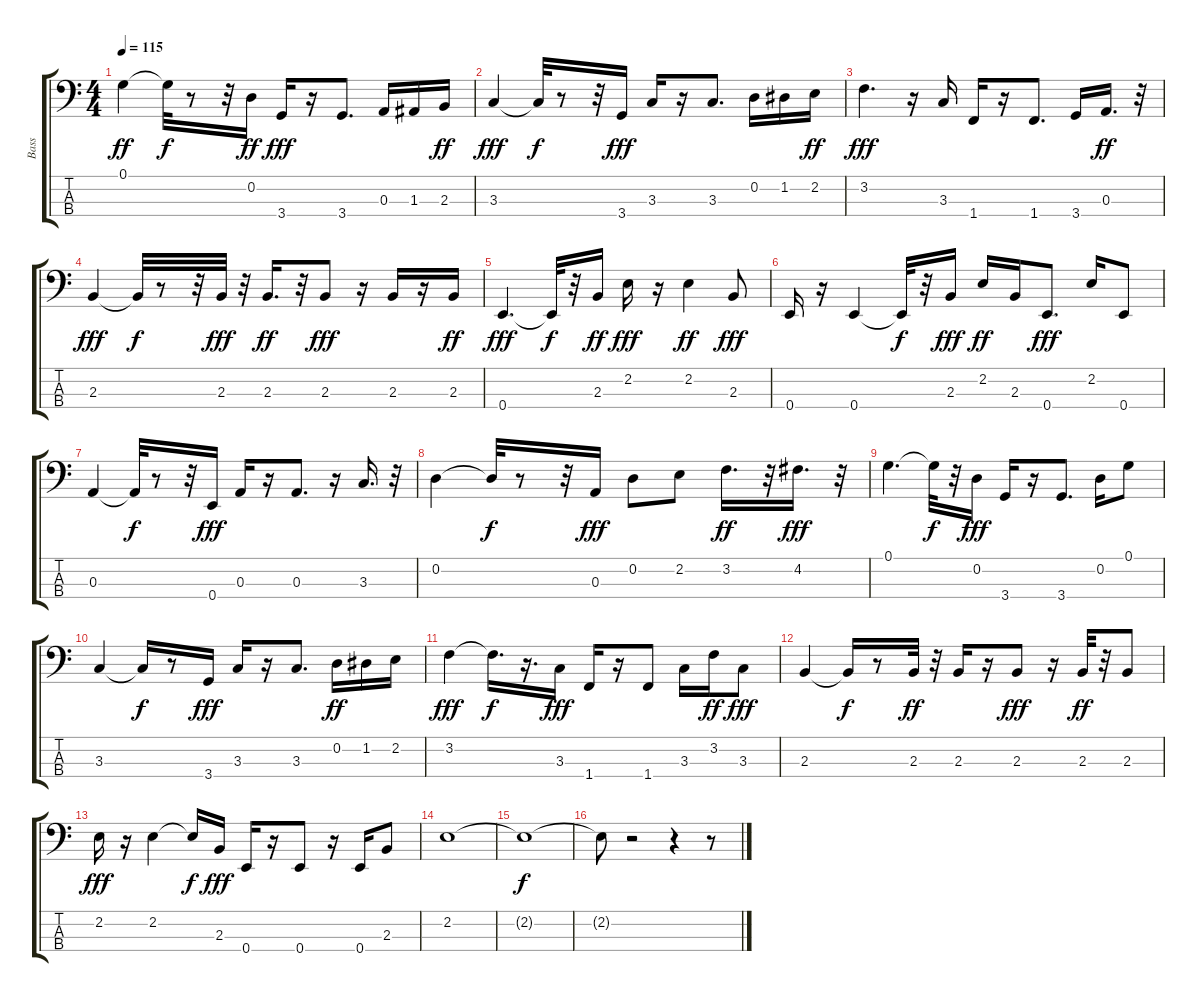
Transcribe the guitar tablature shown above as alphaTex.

\track ("Bass" "Bass") {instrument electricbasspick}
\staff {score tabs}
\tuning (G2 D2 A1 E1) {hide}
\ts (4 4)
\tempo 115
\clef f4
\ks c
0.1.4{dy ff} 0.1{t}.32{dy f} r.8 r.32 0.2.16{dy ff} 3.4.16{dy fff} r.16 3.4.8{d} 0.3.16 1.3.16 2.3.16{dy ff} |
3.3.4{dy fff} 3.3{t}.32{dy f} r.8 r.32 3.4.16{dy fff} 3.3.16 r.16 3.3.8{d} 0.2.16 1.2.16 2.2.16{dy ff} |
3.2.4{d dy fff} r.16 3.3.16 1.4.16 r.16 1.4.8{d} 3.4.16 0.3.16{d dy ff} r.32 |
2.3.4{dy fff} 2.3{t}.32{dy f} r.8 r.32 2.3.32{dy fff} r.32 2.3.16{d dy ff} r.32 2.3.8{dy fff} r.16 2.3.16 r.16 2.3.16{dy ff} |
0.4.4{d dy fff} 0.4{t}.32{dy f} r.32 2.3.16{dy ff} 2.2.16{dy fff} r.16 2.2.4{dy ff} 2.3.8{dy fff} |
0.4.16 r.16 0.4.4 0.4{t}.32{dy f} r.32 2.3.16{dy fff} 2.2.16{dy ff} 2.3.16 0.4.8{d dy fff} 2.2.16 0.4.8 |
0.3.4 0.3{t}.32{dy f} r.8 r.32 0.4.16{dy fff} 0.3.16 r.16 0.3.8{d} r.16 3.3.16{d} r.32 |
0.2.4 0.2{t}.32{dy f} r.8 r.32 0.3.16{dy fff} 0.2.8 2.2.8 3.2.16{d dy ff} r.32 4.2.16{d dy fff} r.32 |
0.1.4{d} 0.1{t}.32{dy f} r.32 0.2.16{dy fff} 3.4.16 r.16 3.4.8{d} 0.2.16 0.1.8 |
3.3.4 3.3{t}.16{dy f} r.8 3.4.16{dy fff} 3.3.16 r.16 3.3.8{d} 0.2.16{dy ff} 1.2.16 2.2.16 |
3.2.4{dy fff} 3.2{t}.16{d dy f} r.16{d} 3.3.16{dy fff} 1.4.16 r.16 1.4.8 3.3.16 3.2.16{dy ff} 3.3.8{dy fff} |
2.3.4 2.3{t}.16{dy f} r.8 2.3.32{dy ff} r.32 2.3.16 r.16 2.3.8{dy fff} r.16 2.3.32{dy ff} r.32 2.3.8 |
2.2.16{dy fff} r.16 2.2.4 2.2{t}.16{dy f} 2.3.16{dy fff} 0.4.16 r.16 0.4.8 r.16 0.4.16 2.3.8 |
2.2.1 |
2.2{t}.1{dy f} |
2.2{t}.8 r.2 r.4 r.8
